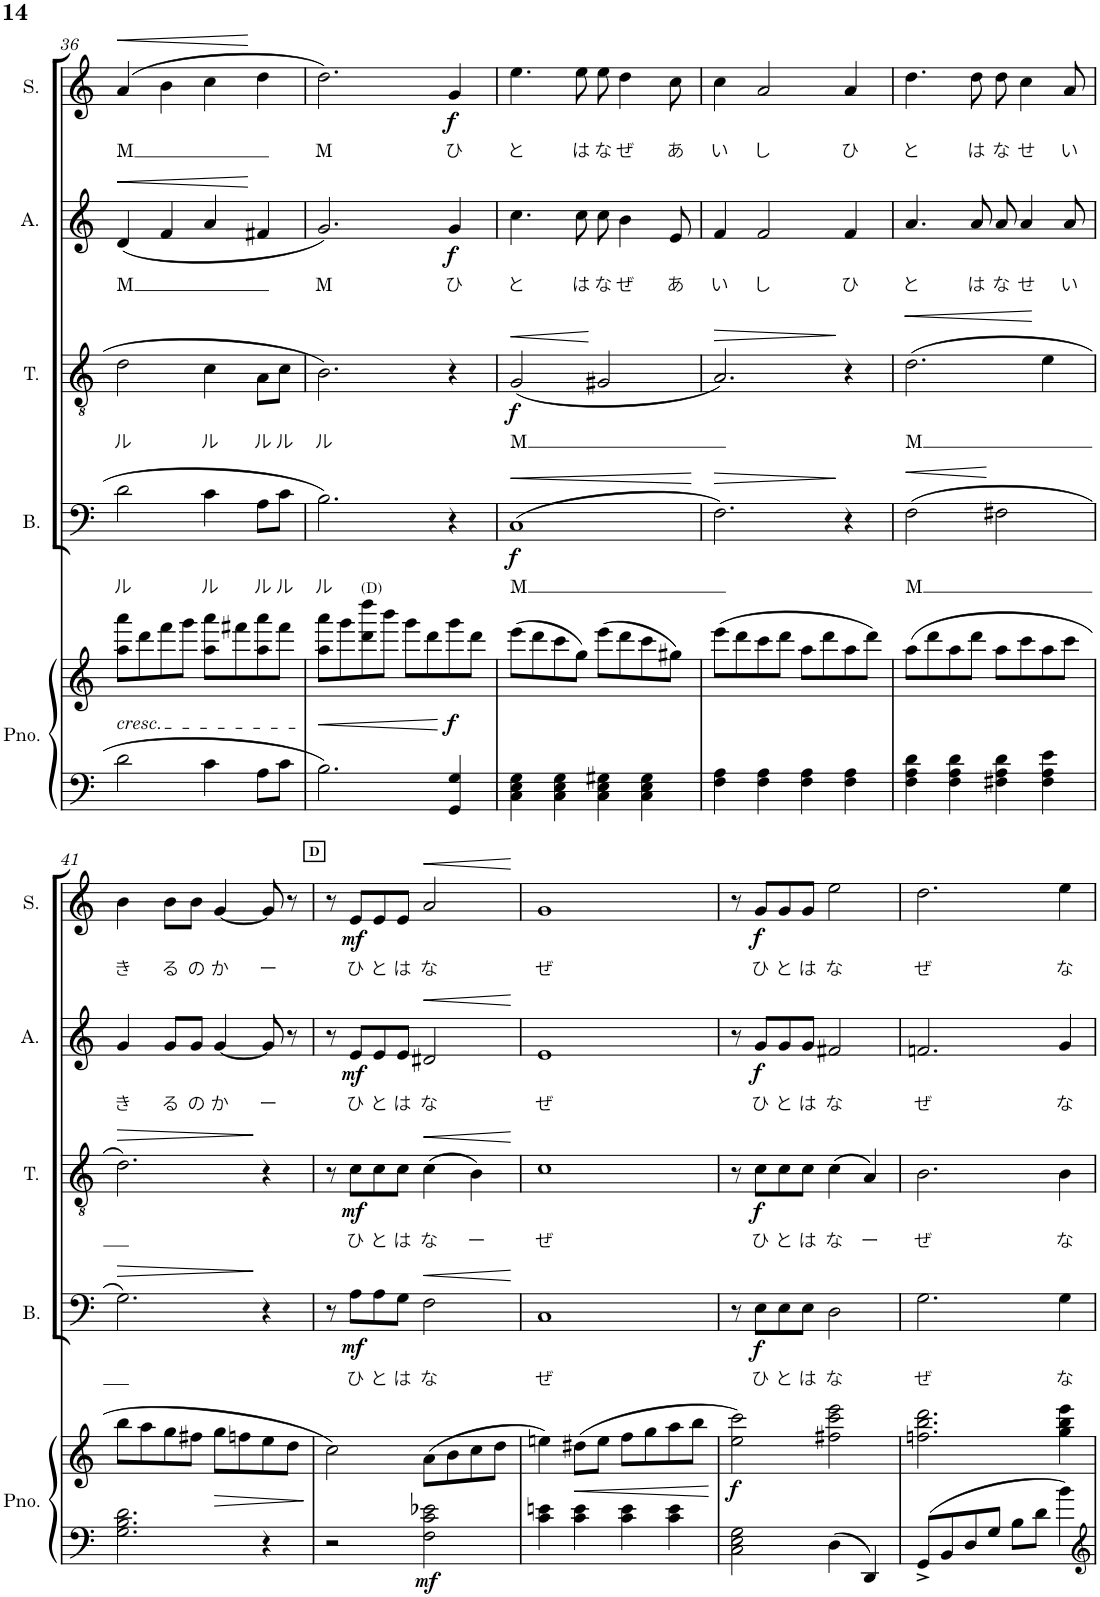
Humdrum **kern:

**kern	**kern	**dynam	**kern	**text	**dynam	**kern	**text	**dynam	**kern	**text	**dynam	**kern	**text	**dynam
*part5	*part5	*part5	*part4	*part4	*part4	*part3	*part3	*part3	*part2	*part2	*part2	*part1	*part1	*part1
*staff6	*staff5	*staff5/6	*staff4	*staff4	*staff4	*staff3	*staff3	*staff3	*staff2	*staff2	*staff2	*staff1	*staff1	*staff1
*I"Piano	*	*	*I"Bass	*	*	*I"Tenor	*	*	*I"Alto	*	*	*I"Soprano	*	*
*I'Pno.	*	*	*I'B.	*	*	*I'T.	*	*	*I'A.	*	*	*I'S.	*	*
!!LO:PB:g=z
*clefF4	*clefG2	*	*clefF4	*	*	*clefGv2	*	*	*clefG2	*	*	*clefG2	*	*
*	*	*	*Trd12c21	*	*	*Trd8c14	*	*	*Trd5c9	*	*	*Trd1c2	*	*
*k[]	*k[]	*	*k[]	*	*	*k[]	*	*	*k[]	*	*	*k[]	*	*
*M4/4	*M4/4	*	*M4/4	*	*	*M4/4	*	*	*M4/4	*	*	*M4/4	*	*
*met(c)	*met(c)	*	*met(c)	*	*	*met(c)	*	*	*met(c)	*	*	*met(c)	*	*
=36	=36	=36	=36	=36	=36	=36	=36	=36	=36	=36	=36	=36	=36	=36
!	!LO:TX:b:i:t=cresc.	!	!	!	!	!	!	!	!	!	!	!	!	!
!	!	!	!	!LO:LY:b	!	!	!LO:LY:b	!	!	!LO:LY:b	!LO:HP:b	!	!LO:LY:b	!LO:HP:b
2d\	8aa\ 8aaa\L	.	2d\	ル	.	2d\	ル	.	(4d/	M	<	(4a/	M	<
.	8ddd\	.	.	.	.	.	.	.	.	.	.	.	.	.
.	8fff\	.	.	.	.	.	.	.	4f/	.	.	4b\	.	.
.	8ggg\J	.	.	.	.	.	.	.	.	.	.	.	.	.
!	!	!	!	!LO:LY:b	!	!	!LO:LY:b	!	!	!	!	!	!	!
4c\	8aa\ 8aaa\L	.	4c\	ル	.	4c\	ル	.	4a/	.	.	4cc\	.	.
.	8fff#X\	.	.	.	.	.	.	.	.	.	.	.	.	.
!	!	!	!	!LO:LY:b	!	!	!LO:LY:b	!	!	!	!	!	!	!
8A\L	8aa\ 8aaa\	.	8A\L	ル	.	8A\L	ル	.	4f#X/	.	[	4dd\	.	[
!	!	!	!	!LO:LY:b	!	!	!LO:LY:b	!	!	!	!	!	!	!
8c\J	8fff#\J	.	8c\J	ル	.	8c\J	ル	.	.	.	.	.	.	.
=37	=37	=37	=37	=37	=37	=37	=37	=37	=37	=37	=37	=37	=37	=37
!	!	!LO:HP:b	!	!LO:LY:b	!	!	!LO:LY:b	!	!	!LO:LY:b	!	!	!LO:LY:b	!
2.B\	8aa\ 8aaa\L	<	2.B\	ル	.	2.B\	ル	.	2.g/)	M	.	2.dd\)	M	.
.	8ggg\	.	.	.	.	.	.	.	.	.	.	.	.	.
!	!LO:TX:a:t=(D)	!	!	!	!	!	!	!	!	!	!	!	!	!
.	8ddd\ 8dddd\	.	.	.	.	.	.	.	.	.	.	.	.	.
.	8bbb\J	.	.	.	.	.	.	.	.	.	.	.	.	.
.	8ggg\L	.	.	.	.	.	.	.	.	.	.	.	.	.
.	8ddd\	.	.	.	.	.	.	.	.	.	.	.	.	.
!	!	!LO:DY:n=1:b	!	!	!	!	!	!	!	!LO:LY:b	!LO:DY:b	!	!LO:LY:b	!LO:DY:b
4GG/ 4G/	8ggg\	[ f	4r	.	.	4r	.	.	4g/	ひ	f	4g/	ひ	f
.	8ddd\J	.	.	.	.	.	.	.	.	.	.	.	.	.
=38	=38	=38	=38	=38	=38	=38	=38	=38	=38	=38	=38	=38	=38	=38
!	!	!	!	!LO:LY:b	!LO:HP:b	!	!LO:LY:b	!LO:HP:b	!	!LO:LY:b	!	!	!LO:LY:b	!
!	!	!	!	!	!LO:DY:n=1:b	!	!	!LO:DY:n=1:b	!	!	!	!	!	!
4C\ 4E\ 4G\	(8eee\L	.	(1C	M	< f	(2G/	M	< f	4.cc\	と	.	4.ee\	と	.
.	8ddd\	.	.	.	.	.	.	.	.	.	.	.	.	.
4C\ 4E\ 4G\	8ccc\	.	.	.	.	.	.	.	.	.	.	.	.	.
!	!	!	!	!	!	!	!	!	!	!LO:LY:b	!	!	!LO:LY:b	!
.	8gg\J)	.	.	.	.	.	.	.	8cc\	は	.	8ee\	は	.
!	!	!	!	!	!	!	!	!	!	!LO:LY:b	!	!	!LO:LY:b	!
4C\ 4E\ 4G#X\	(8eee\L	.	.	.	.	2G#X/	.	[	8cc\	な	.	8ee\	な	.
!	!	!	!	!	!	!	!	!	!	!LO:LY:b	!	!	!LO:LY:b	!
.	8ddd\	.	.	.	.	.	.	.	4b\	ぜ	.	4dd\	ぜ	.
4C\ 4E\ 4G#\	8ccc\	.	.	.	.	.	.	.	.	.	.	.	.	.
!	!	!	!	!	!	!	!	!	!	!LO:LY:b	!	!	!LO:LY:b	!
.	8gg#X\J)	.	.	.	.	.	.	.	8e/	あ	.	8cc\	あ	.
.	.	.	.	.	[	.	.	.	.	.	.	.	.	.
=39	=39	=39	=39	=39	=39	=39	=39	=39	=39	=39	=39	=39	=39	=39
!	!	!	!	!	!LO:HP:b	!	!	!LO:HP:b	!	!LO:LY:b	!	!	!LO:LY:b	!
4F\ 4A\	(8eee\L	.	2.F\)	.	>	2.A/)	.	>	4f/	い	.	4cc\	い	.
.	8ddd\	.	.	.	.	.	.	.	.	.	.	.	.	.
!	!	!	!	!	!	!	!	!	!	!LO:LY:b	!	!	!LO:LY:b	!
4F\ 4A\	8ccc\	.	.	.	.	.	.	.	2f/	し	.	2a/	し	.
.	8ddd\J	.	.	.	.	.	.	.	.	.	.	.	.	.
4F\ 4A\	8aa\L	.	.	.	.	.	.	.	.	.	.	.	.	.
.	8ddd\	.	.	.	.	.	.	.	.	.	.	.	.	.
!	!	!	!	!	!	!	!	!	!	!LO:LY:b	!	!	!LO:LY:b	!
4F\ 4A\	8aa\	.	4r	.	]	4r	.	]	4f/	ひ	.	4a/	ひ	.
.	8ddd\J)	.	.	.	.	.	.	.	.	.	.	.	.	.
=40	=40	=40	=40	=40	=40	=40	=40	=40	=40	=40	=40	=40	=40	=40
!	!	!	!	!LO:LY:b	!LO:HP:b	!	!LO:LY:b	!LO:HP:b	!	!LO:LY:b	!	!	!LO:LY:b	!
4F\ 4A\ 4d\	(8aa\L	.	(2F\	M	<	(2.d\	M	<	4.a/	と	.	4.dd\	と	.
.	8ddd\	.	.	.	.	.	.	.	.	.	.	.	.	.
4F\ 4A\ 4d\	8aa\	.	.	.	.	.	.	.	.	.	.	.	.	.
!	!	!	!	!	!	!	!	!	!	!LO:LY:b	!	!	!LO:LY:b	!
.	8ddd\J	.	.	.	.	.	.	.	8a/	は	.	8dd\	は	.
!	!	!	!	!	!	!	!	!	!	!LO:LY:b	!	!	!LO:LY:b	!
4F#X\ 4A\ 4d\	8aa\L	.	2F#X\	.	[	.	.	.	8a/	な	.	8dd\	な	.
!	!	!	!	!	!	!	!	!	!	!LO:LY:b	!	!	!LO:LY:b	!
.	8ccc\	.	.	.	.	.	.	.	4a/	せ	.	4cc\	せ	.
4F#\ 4A\ 4e\	8aa\	.	.	.	.	4e\	.	[	.	.	.	.	.	.
!	!	!	!	!	!	!	!	!	!	!LO:LY:b	!	!	!LO:LY:b	!
.	8ccc\J	.	.	.	.	.	.	.	8a/	い	.	8a/	い	.
!!LO:LB:g=z
=41	=41	=41	=41	=41	=41	=41	=41	=41	=41	=41	=41	=41	=41	=41
!	!	!	!	!	!LO:HP:b	!	!	!LO:HP:b	!	!LO:LY:b	!	!	!LO:LY:b	!
2.G\ 2.B\ 2.d\	8bb\L	.	2.G\)	.	>	2.d\)	.	>	4g/	き	.	4b\	き	.
.	8aa\	.	.	.	.	.	.	.	.	.	.	.	.	.
!	!	!	!	!	!	!	!	!	!	!LO:LY:b	!	!	!LO:LY:b	!
.	8gg\	.	.	.	.	.	.	.	8g/L	る	.	8b\L	る	.
!	!	!	!	!	!	!	!	!	!	!LO:LY:b	!	!	!LO:LY:b	!
.	8ff#X\J	.	.	.	.	.	.	.	8g/J	の	.	8b\J	の	.
!	!	!LO:HP:b	!	!	!	!	!	!	!	!LO:LY:b	!	!	!LO:LY:b	!
.	8gg\L	>	.	.	.	.	.	.	[4g/	か	.	[4g/	か	.
.	8ffn\	.	.	.	.	.	.	.	.	.	.	.	.	.
!	!	!	!	!	!	!	!	!	!	!LO:LY:b	!	!	!LO:LY:b	!
4r	8ee\	.	4r	.	]	4r	.	]	8g/]	ー	.	8g/]	ー	.
.	8dd\J	.	.	.	.	.	.	.	8r	.	.	8r	.	.
.	.	]	.	.	.	.	.	.	.	.	.	.	.	.
!!LO:REH:place=s1:a:B:cj:fs=7:t=D
=42	=42	=42	=42	=42	=42	=42	=42	=42	=42	=42	=42	=42	=42	=42
2r	2cc\)	.	8r	.	.	8r	.	.	8r	.	.	8r	.	.
!	!	!	!	!LO:LY:b	!LO:DY:b	!	!LO:LY:b	!LO:DY:b	!	!LO:LY:b	!LO:DY:b	!	!LO:LY:b	!LO:DY:b
.	.	.	8A\L	ひ	mf	8c\L	ひ	mf	8e/L	ひ	mf	8e/L	ひ	mf
!	!	!	!	!LO:LY:b	!	!	!LO:LY:b	!	!	!LO:LY:b	!	!	!LO:LY:b	!
.	.	.	8A\	と	.	8c\	と	.	8e/	と	.	8e/	と	.
!	!	!	!	!LO:LY:b	!	!	!LO:LY:b	!	!	!LO:LY:b	!	!	!LO:LY:b	!
.	.	.	8G\J	は	.	8c\J	は	.	8e/J	は	.	8e/J	は	.
!	!	!LO:DY:b=2	!	!LO:LY:b	!LO:HP:b	!	!LO:LY:b	!LO:HP:b	!	!LO:LY:b	!LO:HP:b	!	!LO:LY:b	!LO:HP:b
2F\ 2c\ 2e-X\	(8a\L	mf	2F\	な	<	(4c\	な	<	2d#X/	な	<	2a/	な	<
.	8b\	.	.	.	.	.	.	.	.	.	.	.	.	.
!	!	!	!	!	!	!	!LO:LY:b	!	!	!	!	!	!	!
.	8cc\	.	.	.	.	4B\)	ー	.	.	.	.	.	.	.
.	8dd\J	.	.	.	.	.	.	.	.	.	.	.	.	.
.	.	.	.	.	[	.	.	[	.	.	[	.	.	[
=43	=43	=43	=43	=43	=43	=43	=43	=43	=43	=43	=43	=43	=43	=43
!	!	!	!	!LO:LY:b	!	!	!LO:LY:b	!	!	!LO:LY:b	!	!	!LO:LY:b	!
4c\ 4en\	4een\)	.	1C	ぜ	.	1c	ぜ	.	1e	ぜ	.	1g	ぜ	.
!	!	!LO:HP:b	!	!	!	!	!	!	!	!	!	!	!	!
4c\ 4e\	(8dd#X\L	<	.	.	.	.	.	.	.	.	.	.	.	.
.	8ee\J	.	.	.	.	.	.	.	.	.	.	.	.	.
4c\ 4e\	8ff\L	.	.	.	.	.	.	.	.	.	.	.	.	.
.	8gg\	.	.	.	.	.	.	.	.	.	.	.	.	.
4c\ 4e\	8aa\	.	.	.	.	.	.	.	.	.	.	.	.	.
.	8bb\J	.	.	.	.	.	.	.	.	.	.	.	.	.
.	.	[	.	.	.	.	.	.	.	.	.	.	.	.
=44	=44	=44	=44	=44	=44	=44	=44	=44	=44	=44	=44	=44	=44	=44
!	!	!LO:DY:b	!	!	!	!	!	!	!	!	!	!	!	!
2C\ 2E\ 2G\	2ee\ 2ccc\)	f	8r	.	.	8r	.	.	8r	.	.	8r	.	.
!	!	!	!	!LO:LY:b	!LO:DY:b	!	!LO:LY:b	!LO:DY:b	!	!LO:LY:b	!LO:DY:b	!	!LO:LY:b	!LO:DY:b
.	.	.	8E\L	ひ	f	8c\L	ひ	f	8g/L	ひ	f	8g/L	ひ	f
!	!	!	!	!LO:LY:b	!	!	!LO:LY:b	!	!	!LO:LY:b	!	!	!LO:LY:b	!
.	.	.	8E\	と	.	8c\	と	.	8g/	と	.	8g/	と	.
!	!	!	!	!LO:LY:b	!	!	!LO:LY:b	!	!	!LO:LY:b	!	!	!LO:LY:b	!
.	.	.	8E\J	は	.	8c\J	は	.	8g/J	は	.	8g/J	は	.
!	!	!	!	!LO:LY:b	!	!	!LO:LY:b	!	!	!LO:LY:b	!	!	!LO:LY:b	!
4D\	2ff#X\ 2ccc\ 2eee\	.	2D\	な	.	(4c\	な	.	2f#X/	な	.	2ee\	な	.
!	!	!	!	!	!	!	!LO:LY:b	!	!	!	!	!	!	!
4DD/	.	.	.	.	.	4A/)	ー	.	.	.	.	.	.	.
=45	=45	=45	=45	=45	=45	=45	=45	=45	=45	=45	=45	=45	=45	=45
!	!	!	!	!LO:LY:b	!	!	!LO:LY:b	!	!	!LO:LY:b	!	!	!LO:LY:b	!
8GG^/L	2.ffn\ 2.bb\ 2.ddd\	.	2.G\	ぜ	.	2.B\	ぜ	.	2.fn/	ぜ	.	2.dd\	ぜ	.
8BB/	.	.	.	.	.	.	.	.	.	.	.	.	.	.
8D/	.	.	.	.	.	.	.	.	.	.	.	.	.	.
8G/J	.	.	.	.	.	.	.	.	.	.	.	.	.	.
8B\L	.	.	.	.	.	.	.	.	.	.	.	.	.	.
8d\J	.	.	.	.	.	.	.	.	.	.	.	.	.	.
!	!	!	!	!LO:LY:b	!	!	!LO:LY:b	!	!	!LO:LY:b	!	!	!LO:LY:b	!
4b\	4gg\ 4bb\ 4eee\	.	4G\	な	.	4B\	な	.	4g/	な	.	4ee\	な	.
=	=	=	=	=	=	=	=	=	=	=	=	=	=	=
*-	*-	*-	*-	*-	*-	*-	*-	*-	*-	*-	*-	*-	*-	*-
